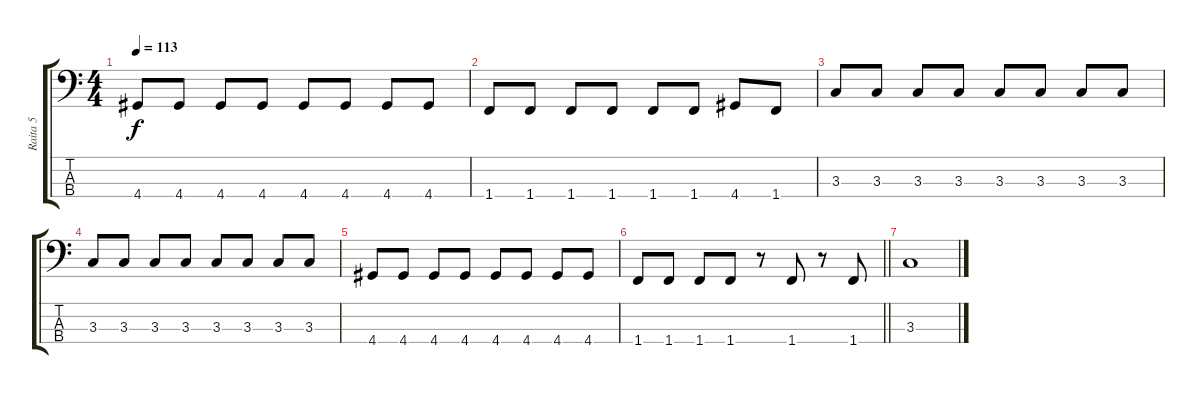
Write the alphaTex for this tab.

\track ("Raita 5" "Raita 5") {instrument electricbassfinger}
\staff {score tabs}
\tuning (G2 D2 A1 E1) {hide}
\ts (4 4)
\tempo 113
\clef f4
\ks c
4.4.8{dy f} 4.4.8 4.4.8 4.4.8 4.4.8 4.4.8 4.4.8 4.4.8 |
1.4.8 1.4.8 1.4.8 1.4.8 1.4.8 1.4.8 4.4.8 1.4.8 |
3.3.8 3.3.8 3.3.8 3.3.8 3.3.8 3.3.8 3.3.8 3.3.8 |
3.3.8 3.3.8 3.3.8 3.3.8 3.3.8 3.3.8 3.3.8 3.3.8 |
4.4.8 4.4.8 4.4.8 4.4.8 4.4.8 4.4.8 4.4.8 4.4.8 |
\barLineRight lightlight
1.4.8 1.4.8 1.4.8 1.4.8 r.8 1.4.8 r.8 1.4.8 |
3.3.1
